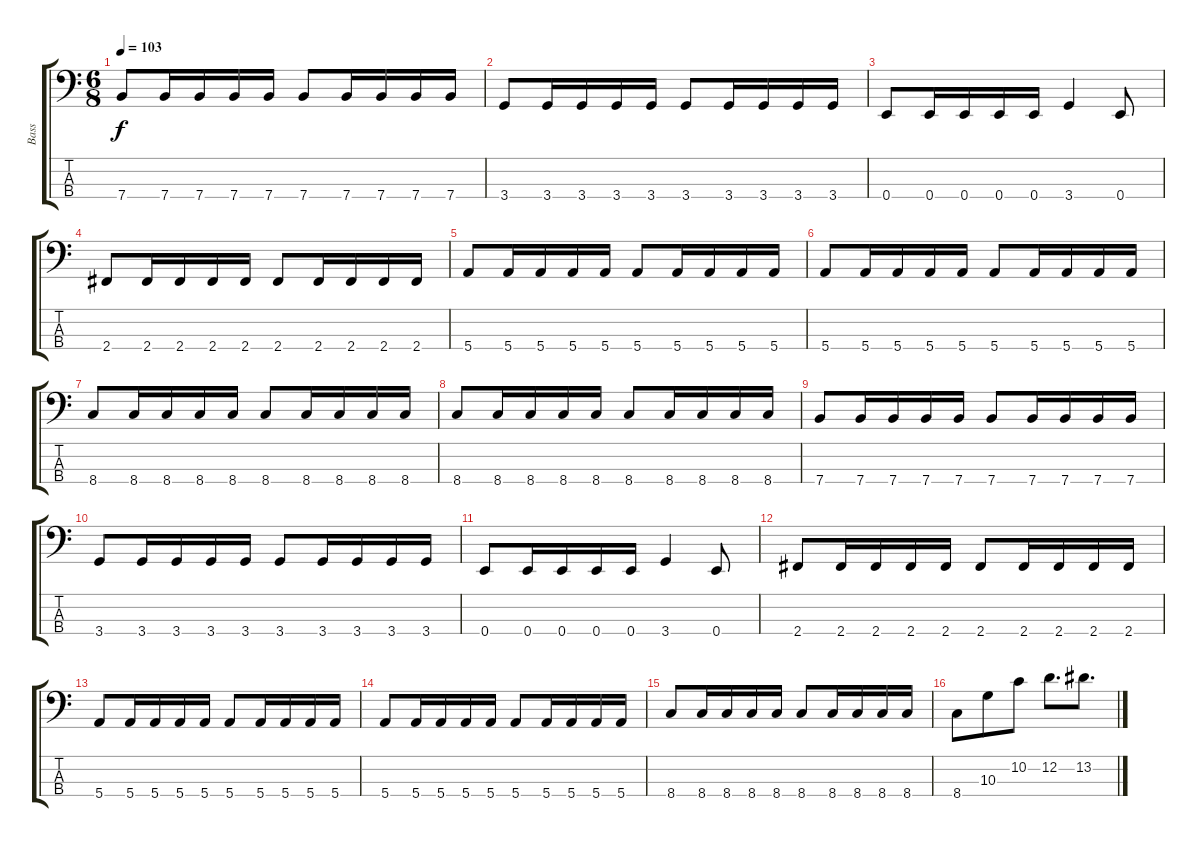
\track ("Bass" "Bass") {instrument electricbassfinger}
\staff {score tabs}
\tuning (G2 D2 A1 E1) {hide}
\ts (6 8)
\tempo 103
\clef f4
\ks c
7.4.8{dy f} 7.4.16 7.4.16 7.4.16 7.4.16 7.4.8 7.4.16 7.4.16 7.4.16 7.4.16 |
3.4.8 3.4.16 3.4.16 3.4.16 3.4.16 3.4.8 3.4.16 3.4.16 3.4.16 3.4.16 |
0.4.8 0.4.16 0.4.16 0.4.16 0.4.16 3.4.4 0.4.8 |
2.4.8 2.4.16 2.4.16 2.4.16 2.4.16 2.4.8 2.4.16 2.4.16 2.4.16 2.4.16 |
5.4.8 5.4.16 5.4.16 5.4.16 5.4.16 5.4.8 5.4.16 5.4.16 5.4.16 5.4.16 |
5.4.8 5.4.16 5.4.16 5.4.16 5.4.16 5.4.8 5.4.16 5.4.16 5.4.16 5.4.16 |
8.4.8 8.4.16 8.4.16 8.4.16 8.4.16 8.4.8 8.4.16 8.4.16 8.4.16 8.4.16 |
8.4.8 8.4.16 8.4.16 8.4.16 8.4.16 8.4.8 8.4.16 8.4.16 8.4.16 8.4.16 |
7.4.8 7.4.16 7.4.16 7.4.16 7.4.16 7.4.8 7.4.16 7.4.16 7.4.16 7.4.16 |
3.4.8 3.4.16 3.4.16 3.4.16 3.4.16 3.4.8 3.4.16 3.4.16 3.4.16 3.4.16 |
0.4.8 0.4.16 0.4.16 0.4.16 0.4.16 3.4.4 0.4.8 |
2.4.8 2.4.16 2.4.16 2.4.16 2.4.16 2.4.8 2.4.16 2.4.16 2.4.16 2.4.16 |
5.4.8 5.4.16 5.4.16 5.4.16 5.4.16 5.4.8 5.4.16 5.4.16 5.4.16 5.4.16 |
5.4.8 5.4.16 5.4.16 5.4.16 5.4.16 5.4.8 5.4.16 5.4.16 5.4.16 5.4.16 |
8.4.8 8.4.16 8.4.16 8.4.16 8.4.16 8.4.8 8.4.16 8.4.16 8.4.16 8.4.16 |
8.4.8 10.3.8 10.2.8 12.2.8{d} 13.2.8{d}
